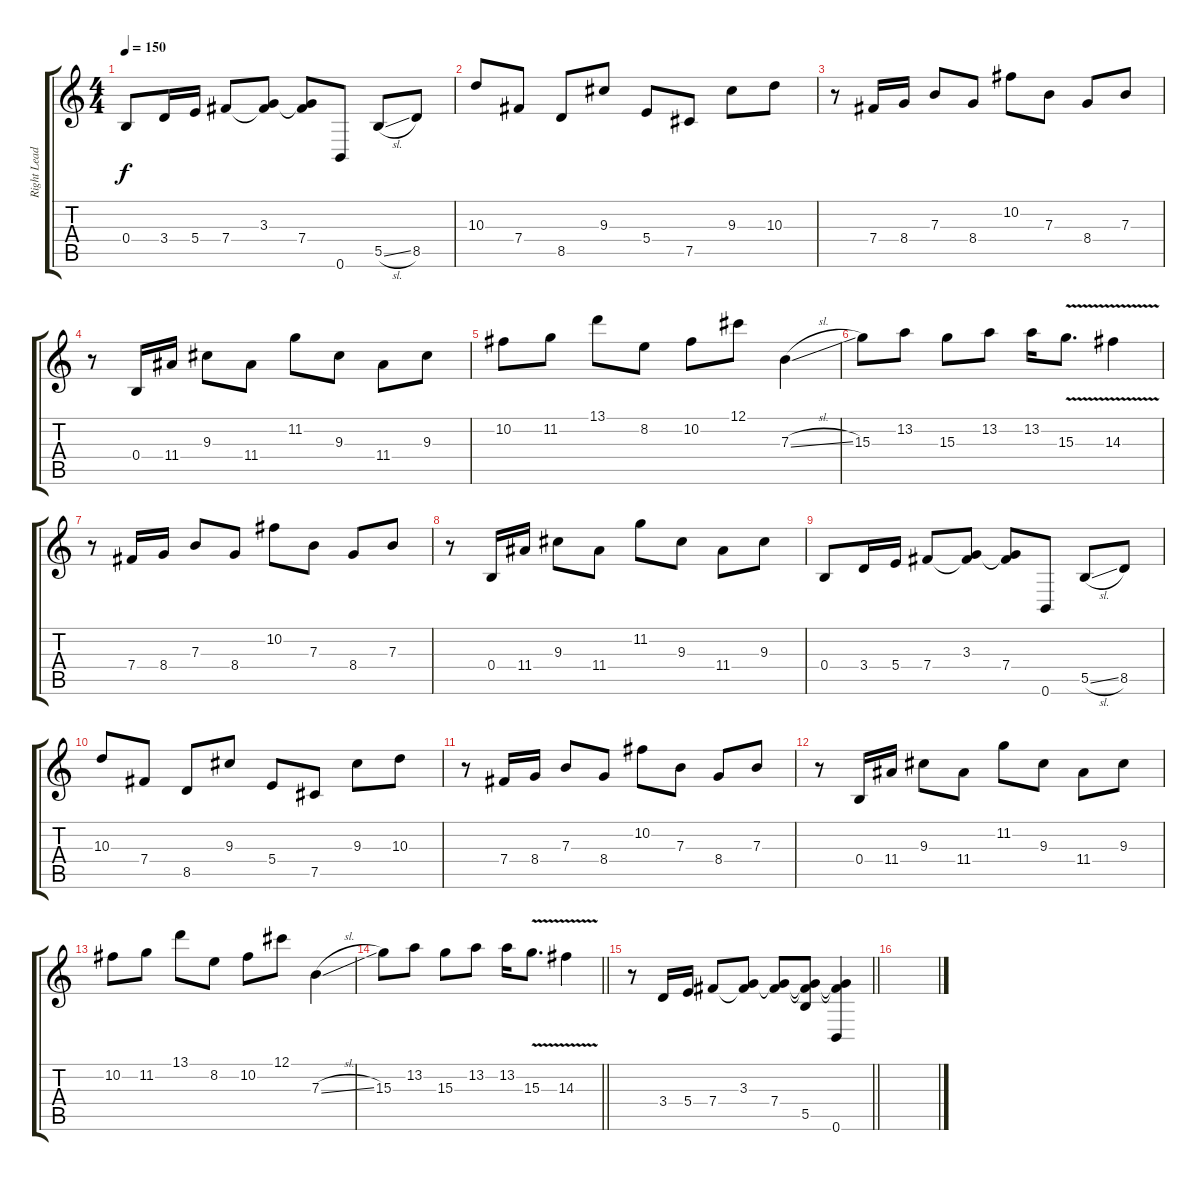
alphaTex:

\track ("Right Lead" "Right Lead") {instrument distortionguitar}
\staff {score tabs}
\tuning (Db4 Ab3 E3 B2 Gb2 B1) {hide}
\ts (4 4)
\tempo 150
\clef g2
\ks c
0.4.8{dy f} 3.4.16 5.4.16 7.4.8 (3.3 7.4{t}).8 (3.3{t} 7.4).8 0.6.8 5.5{sl}.8 8.5.8 |
10.3.8 7.4.8 8.5.8 9.3.8 5.4.8 7.5.8 9.3.8 10.3.8 |
r.8 7.4.16 8.4.16 7.3.8 8.4.8 10.2.8 7.3.8 8.4.8 7.3.8 |
r.8 0.4.16 11.4.16 9.3.8 11.4.8 11.2.8 9.3.8 11.4.8 9.3.8 |
10.2.8 11.2.8 13.1.8 8.2.8 10.2.8 12.1.8 7.3{sl}.4 |
15.3.8 13.2.8 15.3.8 13.2.8 13.2.16 15.3{v}.8{d} 14.3{v}.4 |
r.8 7.4.16 8.4.16 7.3.8 8.4.8 10.2.8 7.3.8 8.4.8 7.3.8 |
r.8 0.4.16 11.4.16 9.3.8 11.4.8 11.2.8 9.3.8 11.4.8 9.3.8 |
0.4.8 3.4.16 5.4.16 7.4.8 (3.3 7.4{t}).8 (3.3{t} 7.4).8 0.6.8 5.5{sl}.8 8.5.8 |
10.3.8 7.4.8 8.5.8 9.3.8 5.4.8 7.5.8 9.3.8 10.3.8 |
r.8 7.4.16 8.4.16 7.3.8 8.4.8 10.2.8 7.3.8 8.4.8 7.3.8 |
r.8 0.4.16 11.4.16 9.3.8 11.4.8 11.2.8 9.3.8 11.4.8 9.3.8 |
10.2.8 11.2.8 13.1.8 8.2.8 10.2.8 12.1.8 7.3{sl}.4 |
\barLineRight lightlight
15.3.8 13.2.8 15.3.8 13.2.8 13.2.16 15.3{v}.8{d} 14.3{v}.4 |
\section ("" "")
\barLineRight lightlight
r.8 3.4.16 5.4.16 7.4.8 (3.3 7.4{t}).8 (3.3{t} 7.4).8 (3.3{t} 7.4{t} 5.5).8 (3.3{t} 7.4{t} 0.6).4 |
\section ("" "")
